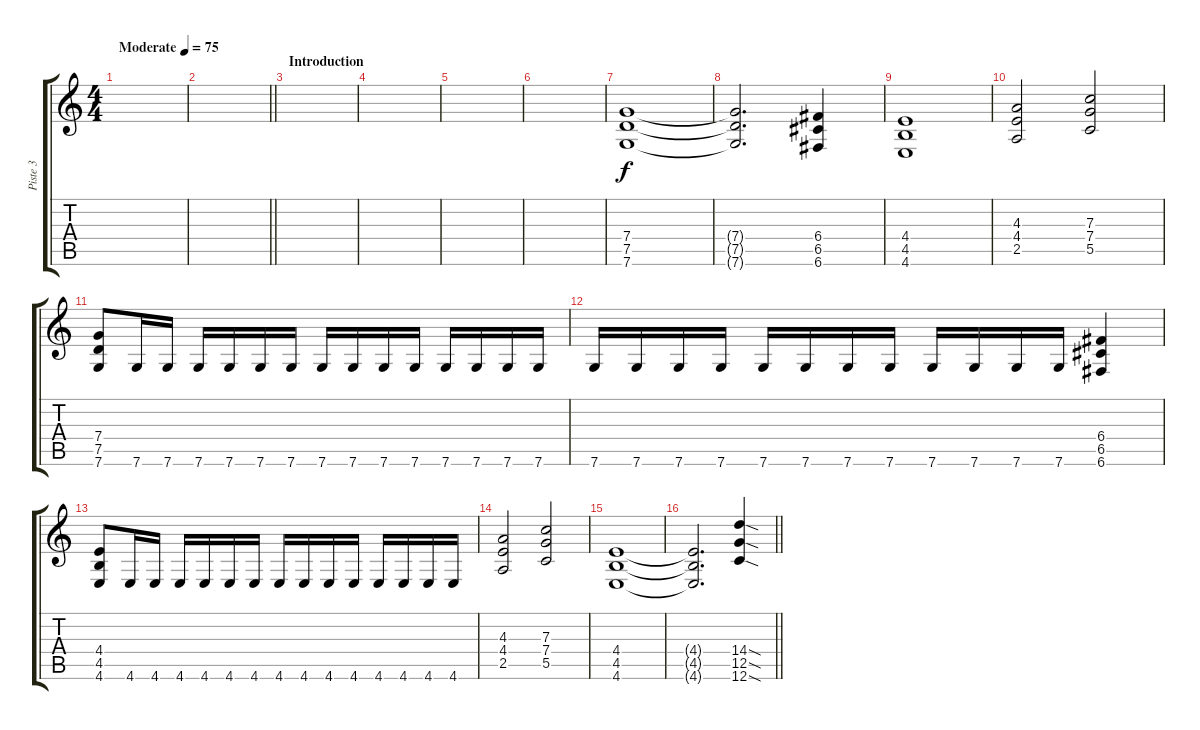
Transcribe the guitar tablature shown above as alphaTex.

\track ("Piste 3" "Piste 3") {instrument distortionguitar}
\staff {score tabs}
\tuning (D4 A3 F3 C3 G2 C2) {hide}
\ts (4 4)
\tempo (75 "Moderate")
\clef g2
\ks c
|
\barLineRight lightlight
|
\section ("" "Introduction")
|
|
|
|
(7.4 7.5 7.6).1 |
(7.4{t} 7.5{t} 7.6{t}).2{d} (6.4 6.5 6.6).4 |
(4.4 4.5 4.6).1 |
(4.3 4.4 2.5).2 (7.3 7.4 5.5).2 |
(7.4 7.5 7.6).8 7.6.16 7.6.16 7.6.16 7.6.16 7.6.16 7.6.16 7.6.16 7.6.16 7.6.16 7.6.16 7.6.16 7.6.16 7.6.16 7.6.16 |
7.6.16 7.6.16 7.6.16 7.6.16 7.6.16 7.6.16 7.6.16 7.6.16 7.6.16 7.6.16 7.6.16 7.6.16 (6.4 6.5 6.6).4 |
(4.4 4.5 4.6).8 4.6.16 4.6.16 4.6.16 4.6.16 4.6.16 4.6.16 4.6.16 4.6.16 4.6.16 4.6.16 4.6.16 4.6.16 4.6.16 4.6.16 |
(4.3 4.4 2.5).2 (7.3 7.4 5.5).2 |
(4.4 4.5 4.6).1 |
\barLineRight lightlight
(4.4{t} 4.5{t} 4.6{t}).2{d} (14.4{sod} 12.5{sod} 12.6{sod}).4
